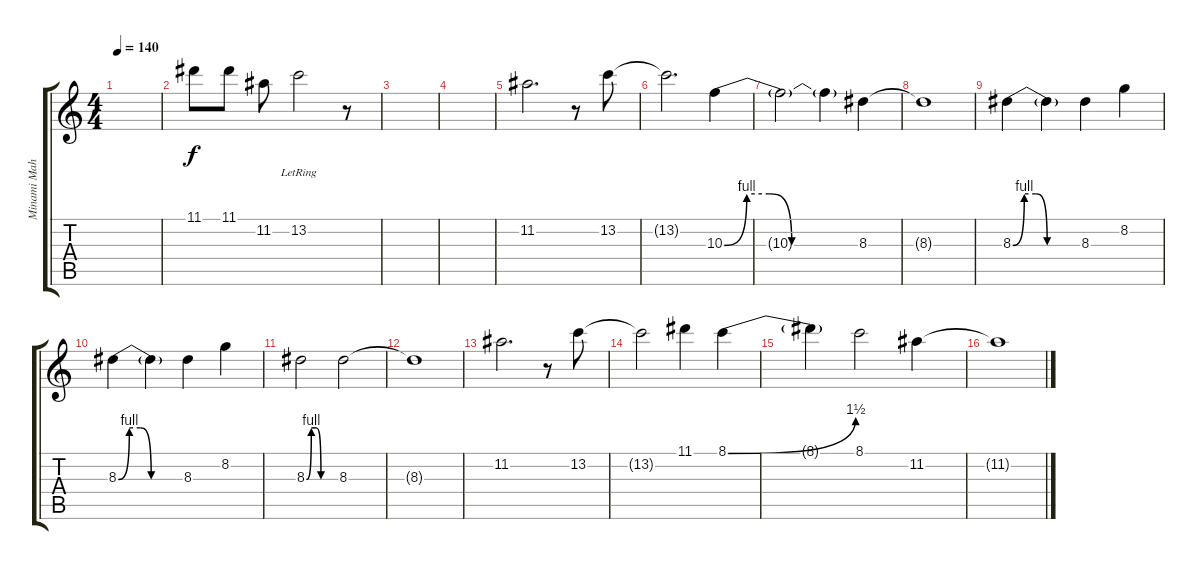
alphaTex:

\track ("Minami Maho" "Minami Mah") {instrument acousticguitarsteel}
\staff {score tabs}
\tuning (E4 B3 G3 D3 A2 E2) {hide}
\ts (4 4)
\tempo 140
\clef g2
\ks c
|
11.1.8 11.1.8 11.2.8 13.2{lr}.2 r.8 |
|
|
11.2.2{d} r.8 13.2.8 |
13.2{t}.2{d} 10.3{be (custom 0 0 10 4 20 4 30 0 60 0)}.4 |
10.3{t}.2 10.3{t}.4 8.3.4 |
8.3{t}.1 |
8.3{be (custom 0 0 10 4 20 4 30 0 60 0)}.4 8.3{t}.4 8.3.4 8.2.4 |
8.3{be (custom 0 0 10 4 20 4 30 0 60 0)}.4 8.3{t}.4 8.3.4 8.2.4 |
8.3{be (custom 0 0 10 4 20 4 30 0 60 0)}.2 8.3.2 |
8.3{t}.1 |
11.2.2{d} r.8 13.2.8 |
13.2{t}.2 11.1.4 8.1{be (bend 0 0 60 6)}.4 |
8.1{t}.4 8.1.2 11.2.4 |
11.2{t}.1
